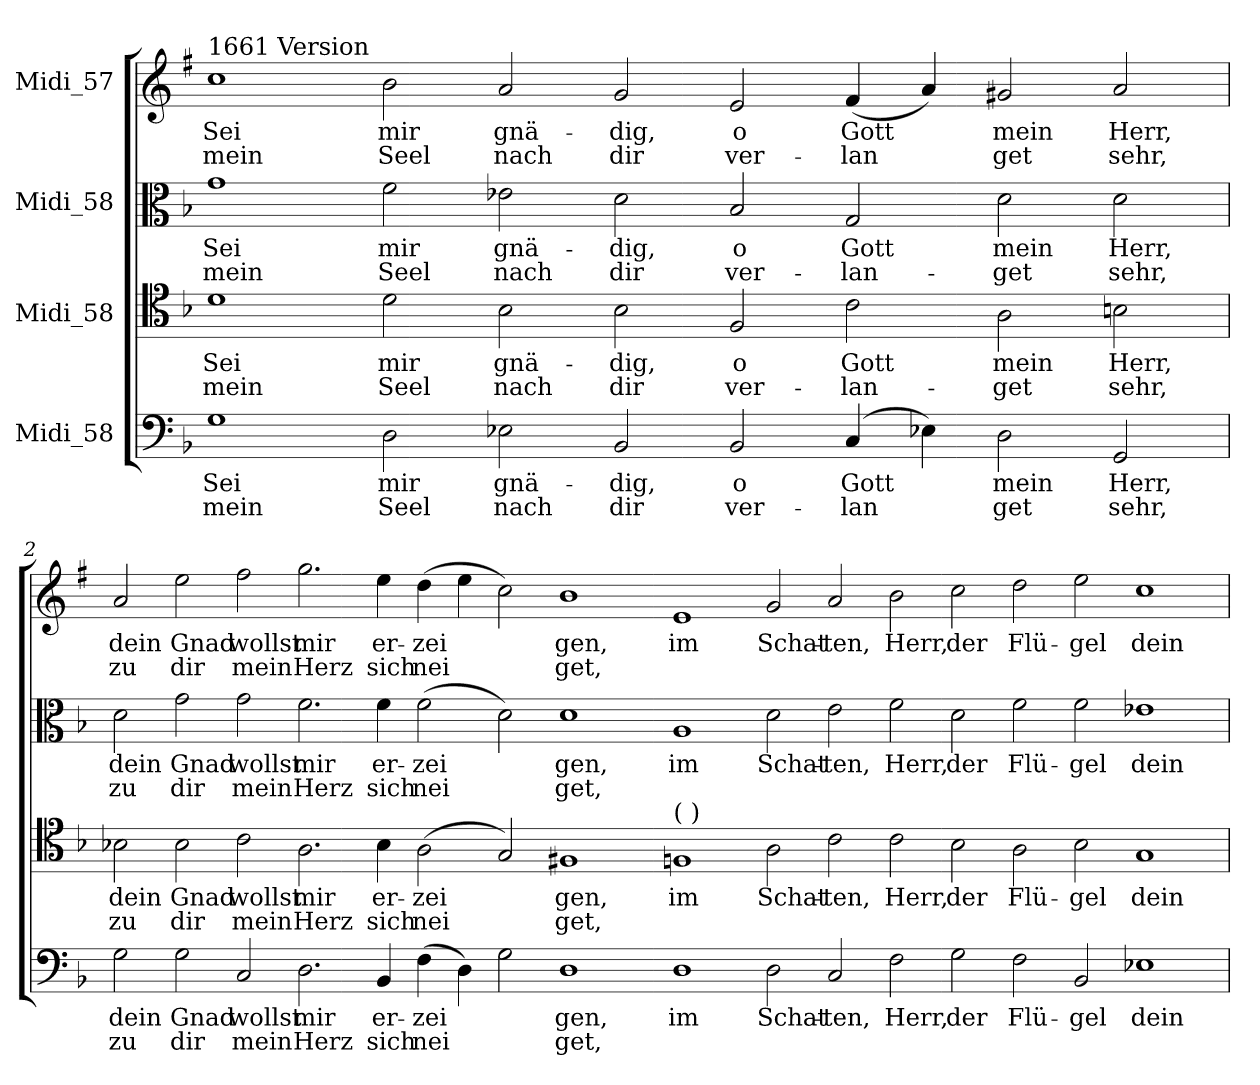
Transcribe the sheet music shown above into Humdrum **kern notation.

**kern	**text	**text	**kern	**text	**text	**kern	**text	**text	**kern	**text	**text
*part4	*part4	*part4	*part3	*part3	*part3	*part2	*part2	*part2	*part1	*part1	*part1
*staff4	*staff4	*staff4	*staff3	*staff3	*staff3	*staff2	*staff2	*staff2	*staff1	*staff1	*staff1
*I"Midi_58	*	*	*I"Midi_58	*	*	*I"Midi_58	*	*	*I"Midi_57	*	*
*clefF4	*	*	*clefC4	*	*	*clefC3	*	*	*clefG2	*	*
*	*	*	*	*	*	*	*	*	*ITrd1c2	*	*
*k[b-]	*	*	*k[b-]	*	*	*k[b-]	*	*	*k[b-]	*	*
*F:	*	*	*F:	*	*	*F:	*	*	*F:	*	*
=1	=1	=1	=1	=1	=1	=1	=1	=1	=1	=1	=1
!	!	!	!	!	!	!	!	!	!LO:TX:a:t=1661 Version	!	!
!	!LO:LY:b	!LO:LY:b	!	!LO:LY:b	!LO:LY:b	!	!LO:LY:b	!LO:LY:b	!	!LO:LY:b	!LO:LY:b
1G	Sei	mein	1d	Sei	mein	1g	Sei	mein	1b-	Sei	mein
!	!LO:LY:b	!LO:LY:b	!	!LO:LY:b	!LO:LY:b	!	!LO:LY:b	!LO:LY:b	!	!LO:LY:b	!LO:LY:b
2D	mir	Seel	2d	mir	Seel	2f	mir	Seel	2a	mir	Seel
!	!LO:LY:b	!LO:LY:b	!	!LO:LY:b	!LO:LY:b	!	!LO:LY:b	!LO:LY:b	!	!LO:LY:b	!LO:LY:b
2E-X	gnä-	-nach	2B-	gnä-	-nach	2e-X	gnä-	-nach	2g	gnä-	-nach
!	!LO:LY:b	!LO:LY:b	!	!LO:LY:b	!LO:LY:b	!	!LO:LY:b	!LO:LY:b	!	!LO:LY:b	!LO:LY:b
2BB-	dig,	dir	2B-	dig,	dir	2d	dig,	dir	2f	dig,	dir
!	!LO:LY:b	!LO:LY:b	!	!LO:LY:b	!LO:LY:b	!	!LO:LY:b	!LO:LY:b	!	!LO:LY:b	!LO:LY:b
2BB-	o	ver-	2F	o	ver-	2B-	o	ver-	2d	o	ver-
!	!LO:LY:b	!LO:LY:b	!	!LO:LY:b	!LO:LY:b	!	!LO:LY:b	!LO:LY:b	!	!LO:LY:b	!LO:LY:b
(>4C	-Gott	lan	2c	-Gott	lan-	2G	-Gott	lan-	(<4e	-Gott	lan
4E-X)	.	.	.	.	.	.	.	.	4g)	.	.
!	!LO:LY:b	!LO:LY:b	!	!LO:LY:b	!LO:LY:b	!	!LO:LY:b	!LO:LY:b	!	!LO:LY:b	!LO:LY:b
2D	mein	get	2A	-mein	get	2d	-mein	get	2f#X	mein	get
!	!LO:LY:b	!LO:LY:b	!	!LO:LY:b	!LO:LY:b	!	!LO:LY:b	!LO:LY:b	!	!LO:LY:b	!LO:LY:b
2GG	Herr,	sehr,	2Bn	Herr,	sehr,	2d	Herr,	sehr,	2g	Herr,	sehr,
=2	=2	=2	=2	=2	=2	=2	=2	=2	=2	=2	=2
!	!LO:LY:b	!LO:LY:b	!	!LO:LY:b	!LO:LY:b	!	!LO:LY:b	!LO:LY:b	!	!LO:LY:b	!LO:LY:b
2G	dein	zu	2B-X	dein	zu	2d	dein	zu	2g	dein	zu
!	!LO:LY:b	!LO:LY:b	!	!LO:LY:b	!LO:LY:b	!	!LO:LY:b	!LO:LY:b	!	!LO:LY:b	!LO:LY:b
2G	Gnad	dir	2B-	Gnad	dir	2g	Gnad	dir	2dd	Gnad	dir
!	!LO:LY:b	!LO:LY:b	!	!LO:LY:b	!LO:LY:b	!	!LO:LY:b	!LO:LY:b	!	!LO:LY:b	!LO:LY:b
2C	wollst	mein	2c	wollst	mein	2g	wollst	mein	2ee	wollst	mein
!	!LO:LY:b	!LO:LY:b	!	!LO:LY:b	!LO:LY:b	!	!LO:LY:b	!LO:LY:b	!	!LO:LY:b	!LO:LY:b
2.D	mir	Herz	2.A	mir	Herz	2.f	mir	Herz	2.ff	mir	Herz
!	!LO:LY:b	!LO:LY:b	!	!LO:LY:b	!LO:LY:b	!	!LO:LY:b	!LO:LY:b	!	!LO:LY:b	!LO:LY:b
4BB-	er-	-sich	4B-	er-	-sich	4f	er-	-sich	4dd	er-	-sich
!	!LO:LY:b	!LO:LY:b	!	!LO:LY:b	!LO:LY:b	!	!LO:LY:b	!LO:LY:b	!	!LO:LY:b	!LO:LY:b
(>4F	zei	nei	(>2A	zei	nei	(<2f	zei	nei	(>4cc	zei	nei
4D)	.	.	.	.	.	.	.	.	4dd	.	.
2G	.	.	2G)	.	.	2d)	.	.	2b-)	.	.
!	!LO:LY:b	!LO:LY:b	!	!LO:LY:b	!LO:LY:b	!	!LO:LY:b	!LO:LY:b	!	!LO:LY:b	!LO:LY:b
1D	gen,	get,	1F#X	gen,	get,	1d	gen,	get,	1a	gen,	get,
!!LO:LB:g=z
=3-	=3-	=3-	=3-	=3-	=3-	=3-	=3-	=3-	=3-	=3-	=3-
!	!	!	!LO:TX:a:t=(  )	!	!	!	!	!	!	!	!
!	!LO:LY:b	!	!	!LO:LY:b	!	!	!LO:LY:b	!	!	!LO:LY:b	!
1D	im	.	1F	im	.	1A	im	.	1d	im	.
!	!LO:LY:b	!	!	!LO:LY:b	!	!	!LO:LY:b	!	!	!LO:LY:b	!
2D	Schat-	.	2A	Schat-	.	2d	Schat-	.	2f	Schat-	.
!	!LO:LY:b	!	!	!LO:LY:b	!	!	!LO:LY:b	!	!	!LO:LY:b	!
2C	-ten,	.	2c	-ten,	.	2e	-ten,	.	2g	-ten,	.
!	!LO:LY:b	!	!	!LO:LY:b	!	!	!LO:LY:b	!	!	!LO:LY:b	!
2F	Herr,	.	2c	Herr,	.	2f	Herr,	.	2a	Herr,	.
!	!LO:LY:b	!	!	!LO:LY:b	!	!	!LO:LY:b	!	!	!LO:LY:b	!
2G	der	.	2B-	der	.	2d	der	.	2b-	der	.
!	!LO:LY:b	!	!	!LO:LY:b	!	!	!LO:LY:b	!	!	!LO:LY:b	!
2F	Flü-	.	2A	Flü-	.	2f	Flü-	.	2cc	Flü-	.
!	!LO:LY:b	!	!	!LO:LY:b	!	!	!LO:LY:b	!	!	!LO:LY:b	!
2BB-	-gel	.	2B-	-gel	.	2f	-gel	.	2dd	-gel	.
!	!LO:LY:b	!	!	!LO:LY:b	!	!	!LO:LY:b	!	!	!LO:LY:b	!
1E-X	dein	.	1G	dein	.	1e-X	dein	.	1b-	dein	.
=	=	=	=	=	=	=	=	=	=	=	=
*-	*-	*-	*-	*-	*-	*-	*-	*-	*-	*-	*-
